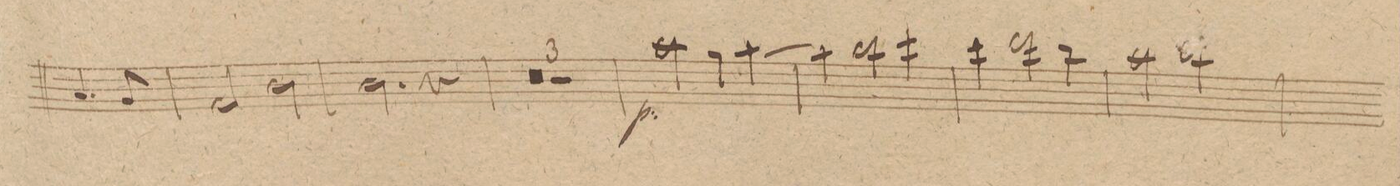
**kern	**dynam
*I"Oboi 1mo	*
*clefG2	*
*k[f#c#g#]	*
*met(c|)	*
*M2/2	*
4.a/	.
8g#/	.
=202	=202
2f#/	.
2b\	.
=203	=203
2.b\	.
4r	.
=204	=204
0r	.
=205	=205
=206	=206
1r	.
=207	=207
2aa\	p
4gg#\	.
[4aa\	.
=208	=208
4aa\]	.
2bb\	.
4ccc#\	.
=209	=209
4ccc#\	.
2ddd\	.
4bb\	.
=210	=210
2aa\	.
2bb\	.
=211	=211
*-	*-
